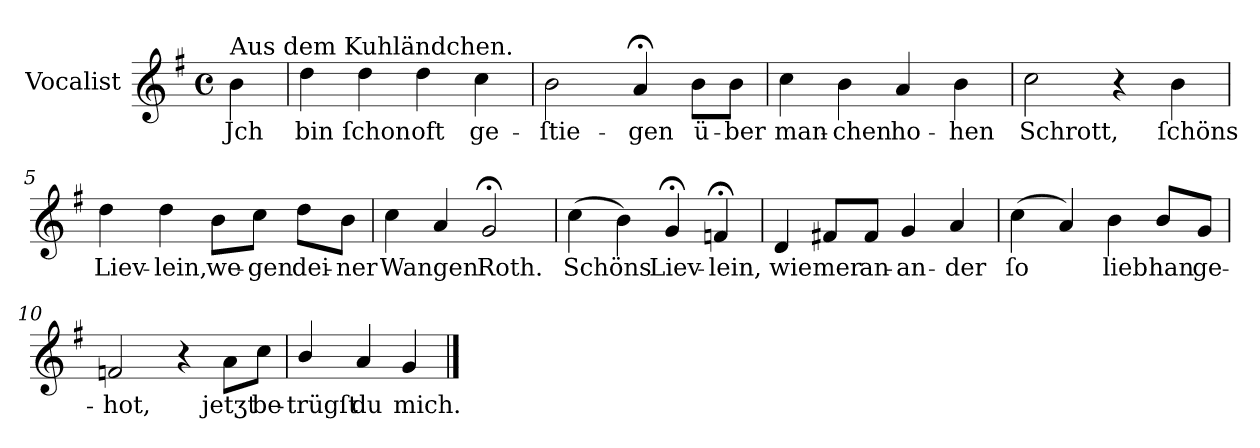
**kern	**text
*part1	*part1
*staff1	*staff1
*I"Vocalist	*
*k[f#]	*
*G:	*
*M4/4	*
*met(c)	*
=	=
!LO:TX:a:t=Aus dem Kuhländchen.	!
4b	Jch
=1	=1
4dd	bin
4dd	ſchon
4dd	oft
4cc	ge-
=2	=2
2b	-ſtie-
4a;<	-gen
8bL	ü-
8bJ	-ber
=3	=3
4cc	man-
4b	-chen
4a	ho-
4b	-hen
=4	=4
2cc	Schrott,
4r	.
4b	ſchöns
=5	=5
4dd	Liev-
4dd	-lein,
8bL	we-
8ccJ	-gen
8ddL	dei-
8bJ	-ner
=6	=6
4cc	Wangen
4a	.
2g;<	Roth.
=7	=7
(4cc	Schöns
4b)	.
4g;<	Liev-
4fn;<	-lein,
=8	=8
4d	wie
8f#XL	mer
8f#J	an-
4g	-an-
4a	-der
=9	=9
(4cc	ſo
4a)	.
4b	lieb
8b/L	han
8gJ	ge-
=10	=10
2fn	-hot,
4r	.
8aL	jetʒt
8ccJ	be-
=11	=11
4b/	-trügſt
4a	du
4g	mich.
==	==
*-	*-
